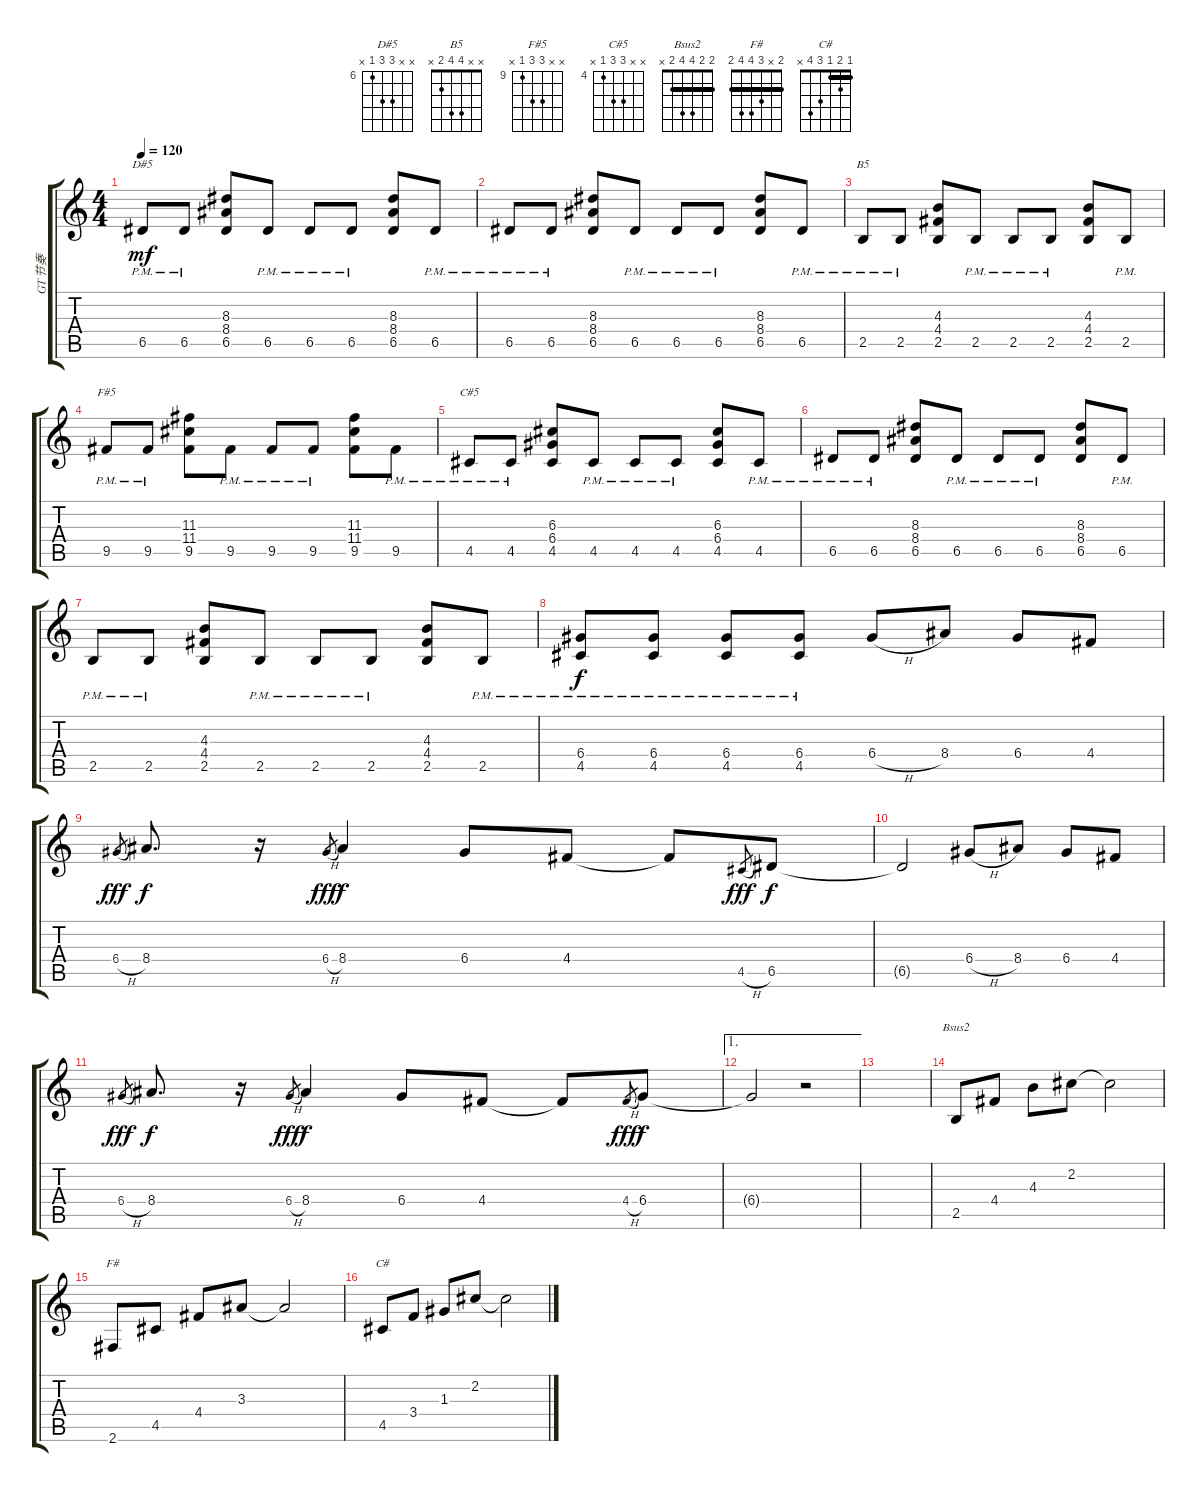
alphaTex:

\track ("GT节奏" "GT节奏") {instrument acousticguitarsteel}
\staff {score tabs}
\tuning (E4 B3 G3 D3 A2 E2) {hide}
\chord ("D#5" x x 8 8 6 x) {firstfret 6}
\chord ("B5" x x 4 4 2 x)
\chord ("F#5" x x 11 11 9 x) {firstfret 9}
\chord ("C#5" x x 6 6 4 x) {firstfret 4}
\chord ("Bsus2" 2 2 4 4 2 x) {barre 2}
\chord ("F#" 2 x 3 4 4 2) {barre 2}
\chord ("C#" 1 2 1 3 4 x) {barre 1}
\ts (4 4)
\tempo 120
\clef g2
\ks c
6.5{pm}.8{ch "D#5" dy mf volume 12 instrument distortionguitar} 6.5{pm}.8 (8.3 8.4 6.5).8 6.5{pm}.8 6.5{pm}.8 6.5{pm}.8 (8.3 8.4 6.5).8 6.5{pm}.8 |
6.5{pm}.8{volume 12 instrument distortionguitar} 6.5{pm}.8 (8.3 8.4 6.5).8 6.5{pm}.8 6.5{pm}.8 6.5{pm}.8 (8.3 8.4 6.5).8 6.5{pm}.8 |
2.5{pm}.8{ch "B5"} 2.5{pm}.8 (4.3 4.4 2.5).8 2.5{pm}.8 2.5{pm}.8 2.5{pm}.8 (4.3 4.4 2.5).8 2.5{pm}.8 |
9.5{pm}.8{ch "F#5"} 9.5{pm}.8 (11.3 11.4 9.5).8 9.5{pm}.8 9.5{pm}.8 9.5{pm}.8 (11.3 11.4 9.5).8 9.5{pm}.8 |
4.5{pm}.8{ch "C#5"} 4.5{pm}.8 (6.3 6.4 4.5).8 4.5{pm}.8 4.5{pm}.8 4.5{pm}.8 (6.3 6.4 4.5).8 4.5{pm}.8 |
6.5{pm}.8{volume 12 instrument distortionguitar} 6.5{pm}.8 (8.3 8.4 6.5).8 6.5{pm}.8 6.5{pm}.8 6.5{pm}.8 (8.3 8.4 6.5).8 6.5{pm}.8 |
2.5{pm}.8 2.5{pm}.8 (4.3 4.4 2.5).8 2.5{pm}.8 2.5{pm}.8 2.5{pm}.8 (4.3 4.4 2.5).8 2.5{pm}.8 |
(6.4{pm} 4.5{pm}).8{dy f} (6.4{pm} 4.5{pm}).8 (6.4{pm} 4.5{pm}).8 (6.4{pm} 4.5{pm}).8 6.4{h}.8{instrument overdrivenguitar} 8.4.8 6.4.8 4.4.8 |
6.4{h}.8{gr dy fff} 8.4.8{d dy f} r.16 6.4{h}.8{gr dy fff} 8.4.4{dy f} 6.4.8 4.4.8 4.4{t}.8 4.5{h}.8{gr dy fff} 6.5.8{dy f} |
6.5{t}.2 6.4{h}.8 8.4.8 6.4.8 4.4.8 |
6.4{h}.8{gr dy fff} 8.4.8{d dy f} r.16 6.4{h}.8{gr dy fff} 8.4.4{dy f} 6.4.8 4.4.8 4.4{t}.8 4.4{h}.8{gr dy fff} 6.4.8{dy f} |
\ae 1
6.4{t}.2 r.2 |
|
2.5.8{ch "Bsus2"} 4.4.8 4.3.8 2.2.8 2.2{t}.2 |
2.6.8{ch "F#"} 4.5.8 4.4.8 3.3.8 3.3{t}.2 |
4.5.8{ch "C#"} 3.4.8 1.3.8 2.2.8 2.2{t}.2
